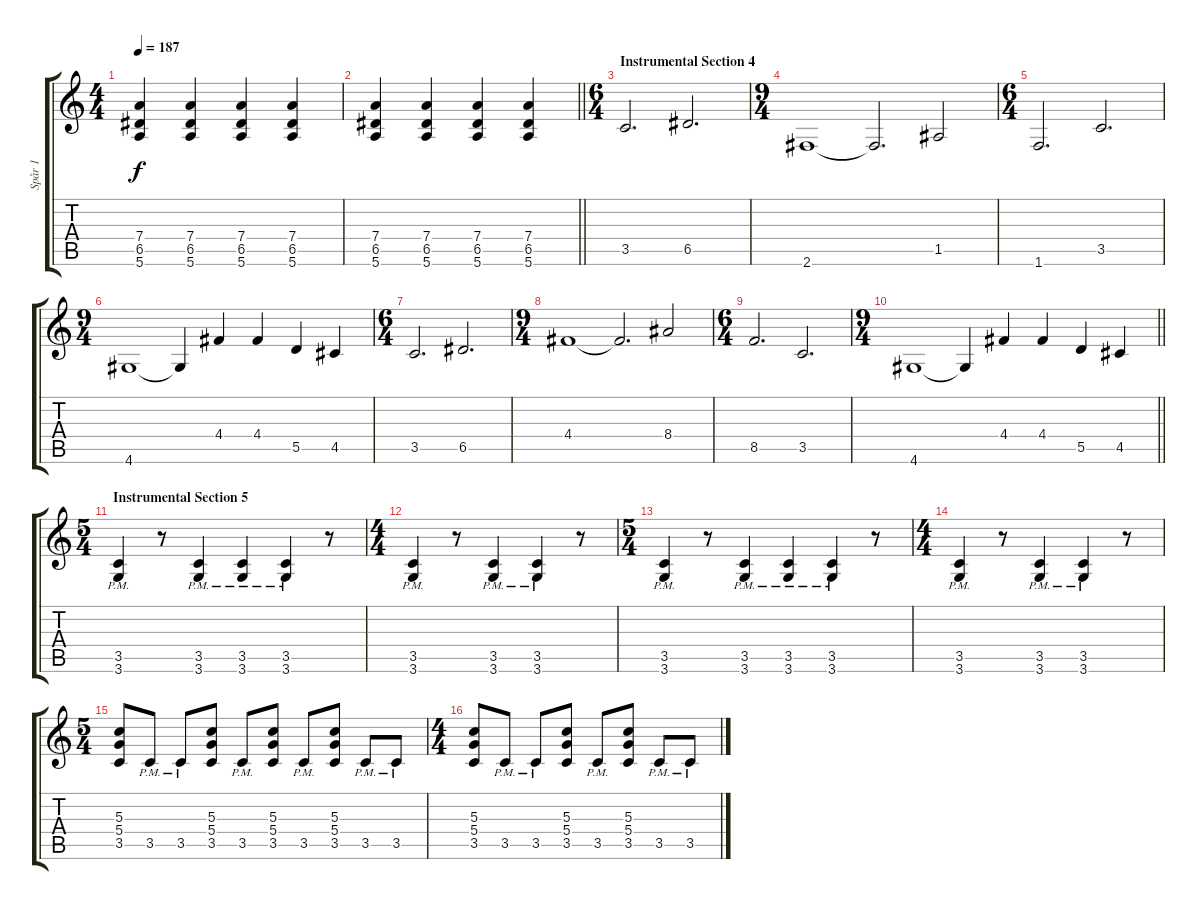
\track ("Spår 1" "Spår 1") {instrument acousticguitarsteel}
\staff {score tabs}
\tuning (E4 B3 G3 D3 A2 E2) {hide}
\ts (4 4)
\tempo 187
\clef g2
\ks c
(7.4{t} 6.5{t} 5.6{t}).4{dy f} (7.4 6.5 5.6).4 (7.4 6.5 5.6).4 (7.4 6.5 5.6).4 |
\barLineRight lightlight
(7.4 6.5 5.6).4 (7.4 6.5 5.6).4 (7.4 6.5 5.6).4 (7.4 6.5 5.6).4 |
\ts (6 4)
\section ("" "Instrumental Section 4")
3.5.2{d} 6.5.2{d} |
\ts (9 4)
2.6.1 2.6{t}.2{d} 1.5.2 |
\ts (6 4)
1.6.2{d} 3.5.2{d} |
\ts (9 4)
4.6.1 4.6{t}.4 4.4.4 4.4.4 5.5.4 4.5.4 |
\ts (6 4)
3.5.2{d} 6.5.2{d} |
\ts (9 4)
4.4.1 4.4{t}.2{d} 8.4.2 |
\ts (6 4)
8.5.2{d} 3.5.2{d} |
\ts (9 4)
\barLineRight lightlight
4.6.1 4.6{t}.4 4.4.4 4.4.4 5.5.4 4.5.4 |
\ts (5 4)
\section ("" "Instrumental Section 5")
(3.5{pm} 3.6{pm}).4 r.8 (3.5{pm} 3.6{pm}).4 (3.5{pm} 3.6{pm}).4 (3.5{pm} 3.6{pm}).4 r.8 |
\ts (4 4)
(3.5{pm} 3.6{pm}).4 r.8 (3.5{pm} 3.6{pm}).4 (3.5{pm} 3.6{pm}).4 r.8 |
\ts (5 4)
(3.5{pm} 3.6{pm}).4 r.8 (3.5{pm} 3.6{pm}).4 (3.5{pm} 3.6{pm}).4 (3.5{pm} 3.6{pm}).4 r.8 |
\ts (4 4)
(3.5{pm} 3.6{pm}).4 r.8 (3.5{pm} 3.6{pm}).4 (3.5{pm} 3.6{pm}).4 r.8 |
\ts (5 4)
(5.3 5.4 3.5).8 3.5{pm}.8 3.5{pm}.8 (5.3 5.4 3.5).8 3.5{pm}.8 (5.3 5.4 3.5).8 3.5{pm}.8 (5.3 5.4 3.5).8 3.5{pm}.8 3.5{pm}.8 |
\ts (4 4)
(5.3 5.4 3.5).8 3.5{pm}.8 3.5{pm}.8 (5.3 5.4 3.5).8 3.5{pm}.8 (5.3 5.4 3.5).8 3.5{pm}.8 3.5{pm}.8
